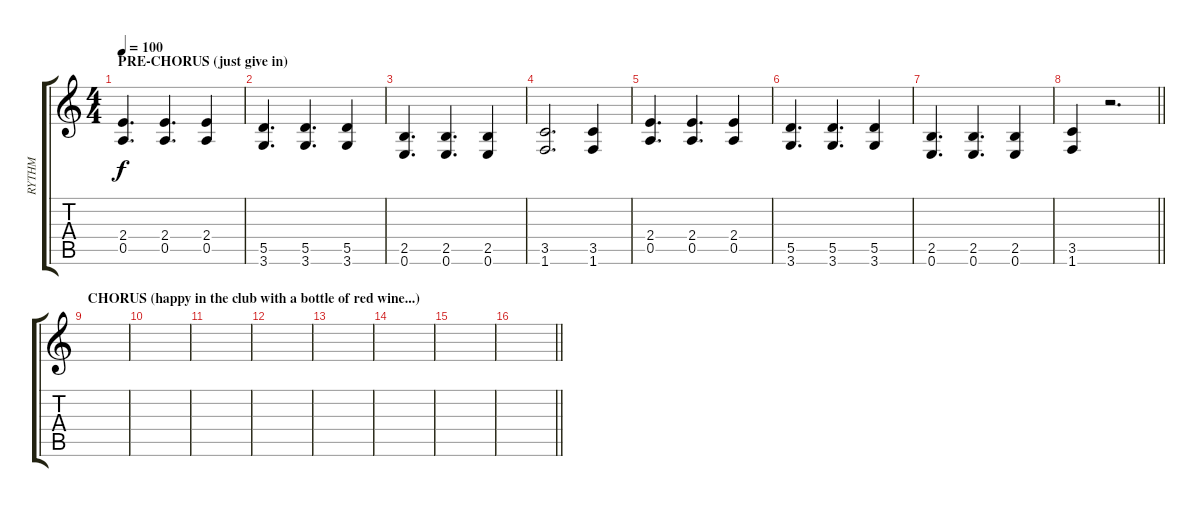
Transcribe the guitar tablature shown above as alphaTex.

\track ("RYTHM" "RYTHM") {instrument overdrivenguitar bank 255}
\staff {score tabs}
\tuning (E4 B3 G3 D3 A2 E2) {hide}
\ts (4 4)
\section ("" "PRE-CHORUS (just give in)")
\tempo 100
\clef g2
\ks c
(2.4 0.5).4{d dy f} (2.4 0.5).4{d} (2.4 0.5).4 |
(5.5 3.6).4{d} (5.5 3.6).4{d} (5.5 3.6).4 |
(2.5 0.6).4{d} (2.5 0.6).4{d} (2.5 0.6).4 |
(3.5 1.6).2{d} (3.5 1.6).4 |
(2.4 0.5).4{d} (2.4 0.5).4{d} (2.4 0.5).4 |
(5.5 3.6).4{d} (5.5 3.6).4{d} (5.5 3.6).4 |
(2.5 0.6).4{d} (2.5 0.6).4{d} (2.5 0.6).4 |
\barLineRight lightlight
(3.5 1.6).4 r.2{d} |
\section ("" "CHORUS (happy in the club with a bottle of red wine...)")
|
|
|
|
|
|
|
\barLineRight lightlight
